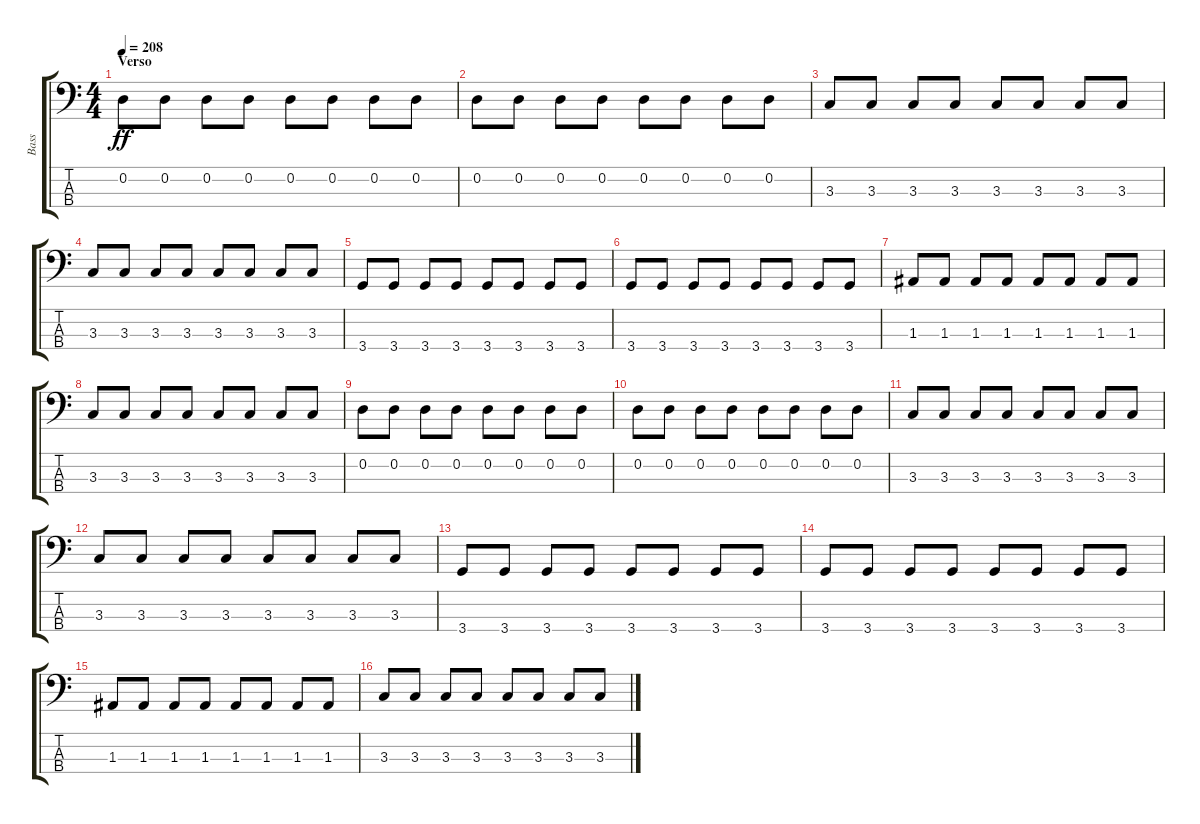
\track ("Bass" "Bass") {instrument electricbassfinger}
\staff {score tabs}
\tuning (G2 D2 A1 E1) {hide}
\ts (4 4)
\section ("" "Verso")
\tempo 208
\clef f4
\ks c
0.2.8{dy ff} 0.2.8 0.2.8 0.2.8 0.2.8 0.2.8 0.2.8 0.2.8 |
0.2.8 0.2.8 0.2.8 0.2.8 0.2.8 0.2.8 0.2.8 0.2.8 |
3.3.8 3.3.8 3.3.8 3.3.8 3.3.8 3.3.8 3.3.8 3.3.8 |
3.3.8 3.3.8 3.3.8 3.3.8 3.3.8 3.3.8 3.3.8 3.3.8 |
3.4.8 3.4.8 3.4.8 3.4.8 3.4.8 3.4.8 3.4.8 3.4.8 |
3.4.8 3.4.8 3.4.8 3.4.8 3.4.8 3.4.8 3.4.8 3.4.8 |
1.3.8 1.3.8 1.3.8 1.3.8 1.3.8 1.3.8 1.3.8 1.3.8 |
3.3.8 3.3.8 3.3.8 3.3.8 3.3.8 3.3.8 3.3.8 3.3.8 |
0.2.8 0.2.8 0.2.8 0.2.8 0.2.8 0.2.8 0.2.8 0.2.8 |
0.2.8 0.2.8 0.2.8 0.2.8 0.2.8 0.2.8 0.2.8 0.2.8 |
3.3.8 3.3.8 3.3.8 3.3.8 3.3.8 3.3.8 3.3.8 3.3.8 |
3.3.8 3.3.8 3.3.8 3.3.8 3.3.8 3.3.8 3.3.8 3.3.8 |
3.4.8 3.4.8 3.4.8 3.4.8 3.4.8 3.4.8 3.4.8 3.4.8 |
3.4.8 3.4.8 3.4.8 3.4.8 3.4.8 3.4.8 3.4.8 3.4.8 |
1.3.8 1.3.8 1.3.8 1.3.8 1.3.8 1.3.8 1.3.8 1.3.8 |
3.3.8 3.3.8 3.3.8 3.3.8 3.3.8 3.3.8 3.3.8 3.3.8
